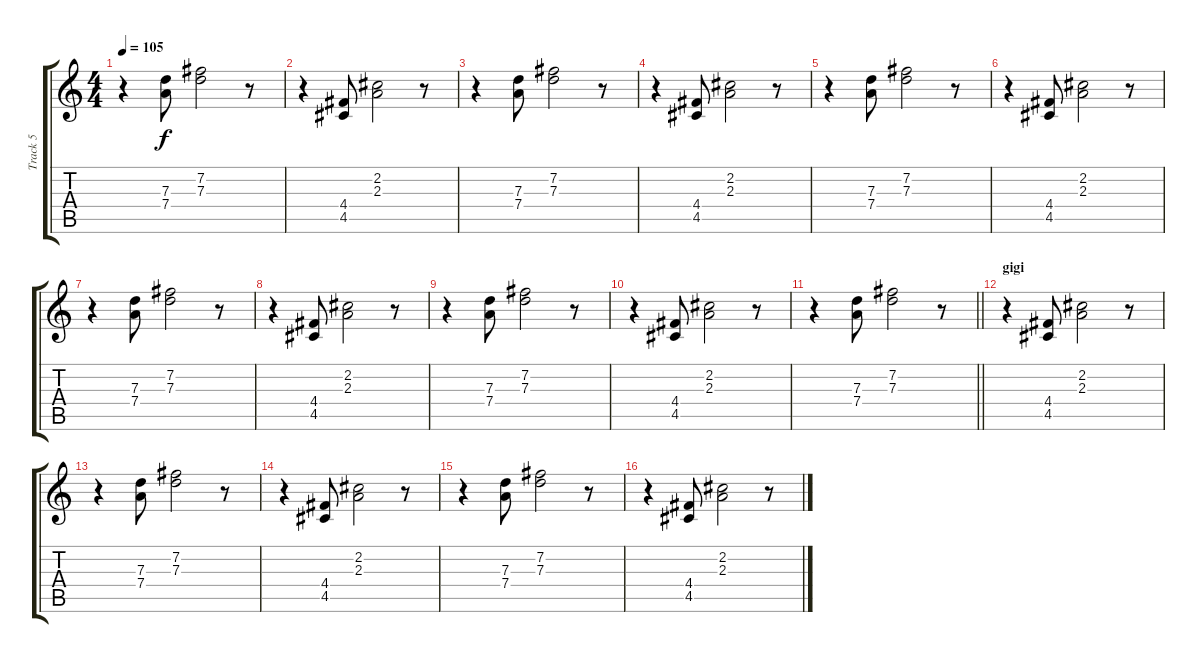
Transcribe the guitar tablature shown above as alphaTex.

\track ("Track 5" "Track 5") {instrument overdrivenguitar}
\staff {score tabs}
\tuning (E4 B3 G3 D3 A2 E2) {hide}
\ts (4 4)
\tempo 105
\clef g2
\ks c
r.4{dy f} (7.3 7.4).8 (7.2 7.3).2 r.8 |
r.4 (4.4 4.5).8 (2.2 2.3).2 r.8 |
r.4 (7.3 7.4).8 (7.2 7.3).2 r.8 |
r.4 (4.4 4.5).8 (2.2 2.3).2 r.8 |
r.4 (7.3 7.4).8 (7.2 7.3).2 r.8 |
r.4 (4.4 4.5).8 (2.2 2.3).2 r.8 |
r.4 (7.3 7.4).8 (7.2 7.3).2 r.8 |
r.4 (4.4 4.5).8 (2.2 2.3).2 r.8 |
r.4 (7.3 7.4).8 (7.2 7.3).2 r.8 |
r.4 (4.4 4.5).8 (2.2 2.3).2 r.8 |
\barLineRight lightlight
r.4 (7.3 7.4).8 (7.2 7.3).2 r.8 |
\section ("" "gigi")
r.4 (4.4 4.5).8 (2.2 2.3).2 r.8 |
r.4 (7.3 7.4).8 (7.2 7.3).2 r.8 |
r.4 (4.4 4.5).8 (2.2 2.3).2 r.8 |
r.4 (7.3 7.4).8 (7.2 7.3).2 r.8 |
r.4 (4.4 4.5).8 (2.2 2.3).2 r.8
